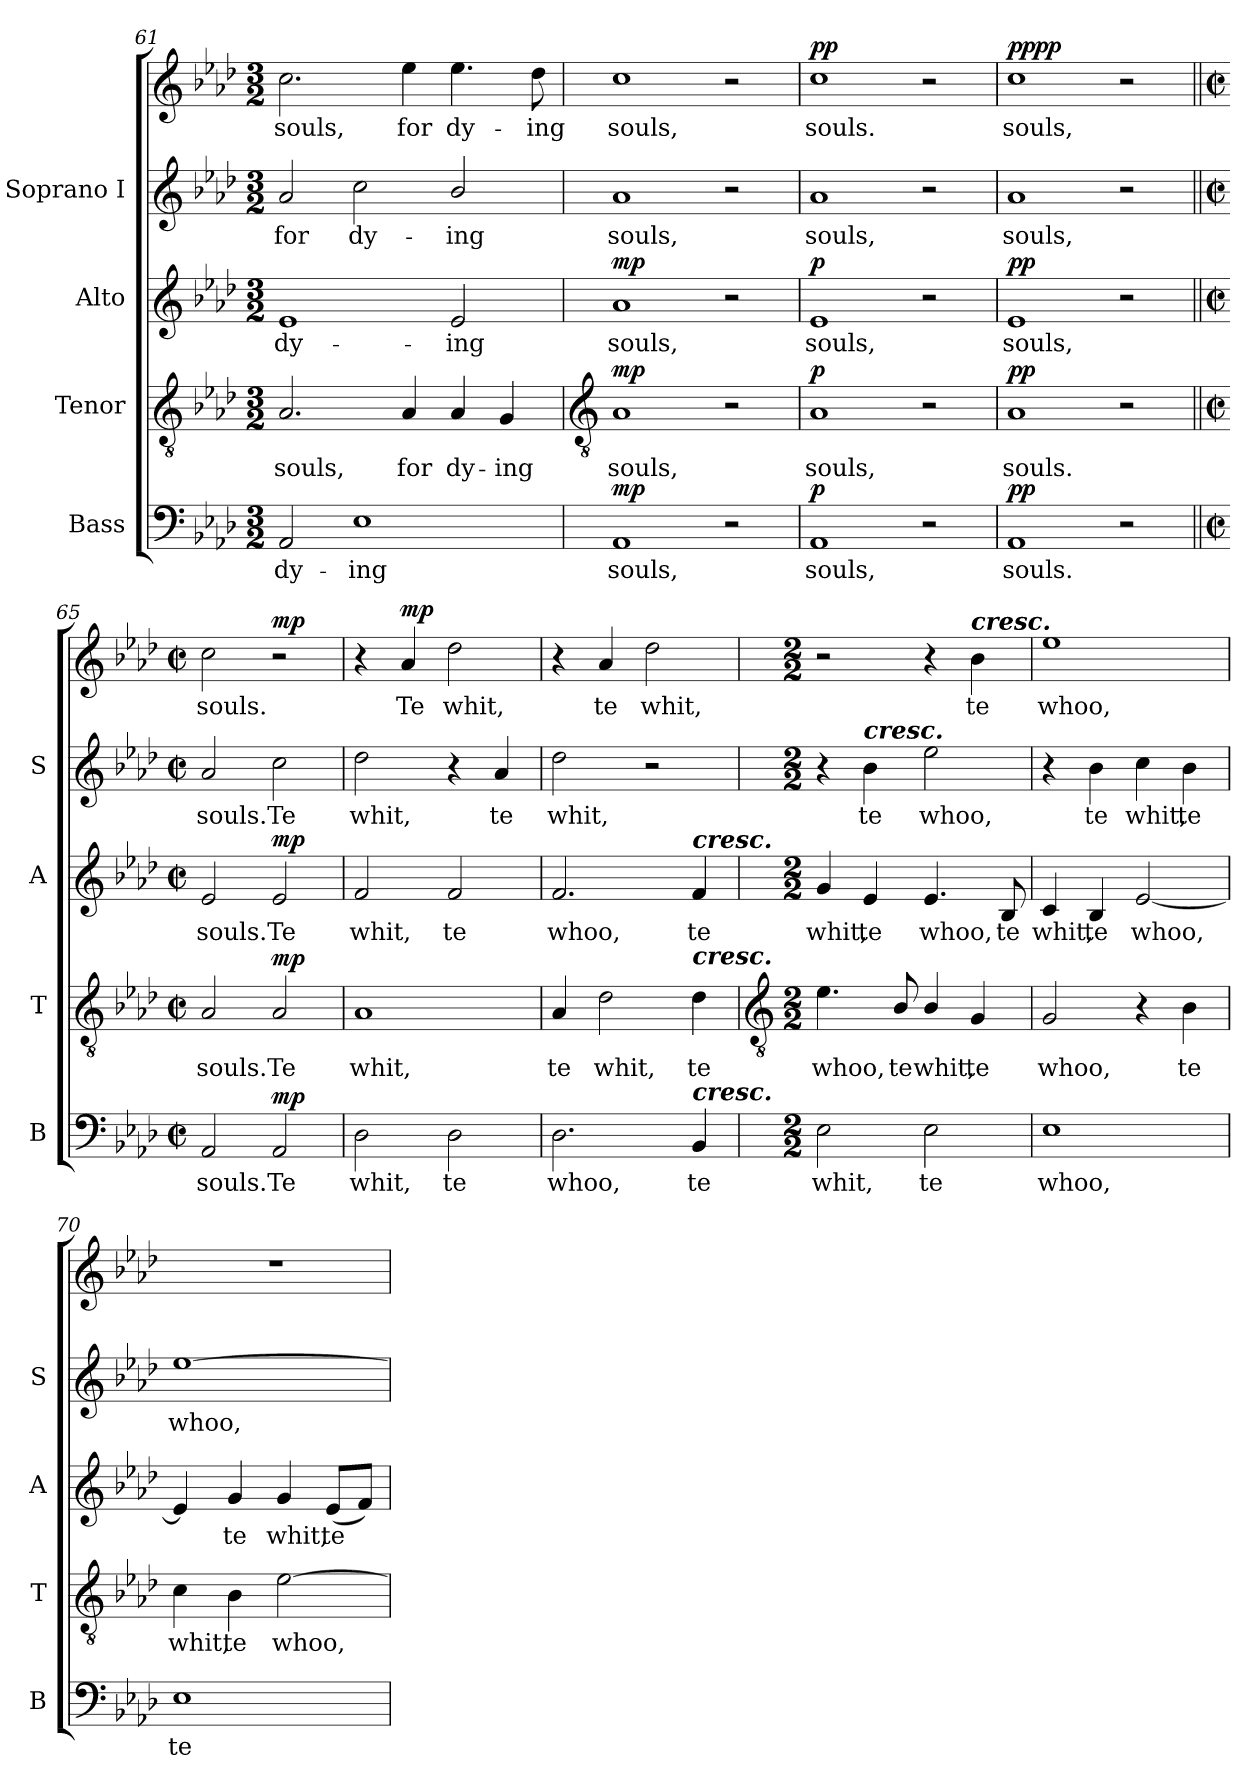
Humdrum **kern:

**kern	**text	**dynam	**kern	**text	**dynam	**kern	**text	**dynam	**kern	**text	**kern	**text	**dynam
*part4	*part4	*part4	*part3	*part3	*part3	*part2	*part2	*part2	*part1	*part1	*part1	*part1	*part1
*staff5	*staff5	*staff5	*staff4	*staff4	*staff4	*staff3	*staff3	*staff3	*staff2	*staff2	*staff1	*staff1	*staff1/2
*I"Bass	*	*	*I"Tenor	*	*	*I"Alto	*	*	*I"Soprano I	*	*	*	*
*I'B	*	*	*I'T	*	*	*I'A	*	*	*I'S	*	*	*	*
*clefF4	*	*	*clefGv2	*	*	*clefG2	*	*	*clefG2	*	*clefG2	*	*
*k[b-e-a-d-]	*	*	*k[b-e-a-d-]	*	*	*k[b-e-a-d-]	*	*	*k[b-e-a-d-]	*	*k[b-e-a-d-]	*	*
*A-:	*	*	*A-:	*	*	*A-:	*	*	*A-:	*	*A-:	*	*
*M3/2	*	*	*M3/2	*	*	*M3/2	*	*	*M3/2	*	*M3/2	*	*
=61	=61	=61	=61	=61	=61	=61	=61	=61	=61	=61	=61	=61	=61
!	!LO:LY:b	!	!	!LO:LY:b	!	!	!LO:LY:b	!	!	!LO:LY:b	!	!LO:LY:b	!
2AA-	dy-	.	2.A-	souls,	.	1e-	dy-	.	2a-	for	2.cc	souls,	.
!	!LO:LY:b	!	!	!	!	!	!	!	!	!LO:LY:b	!	!	!
1E-	-ing	.	.	.	.	.	.	.	2cc	dy-	.	.	.
!	!	!	!	!LO:LY:b	!	!	!	!	!	!	!	!LO:LY:b	!
.	.	.	4A-	for	.	.	.	.	.	.	4ee-	for	.
!	!	!	!	!LO:LY:b	!	!	!LO:LY:b	!	!	!LO:LY:b	!	!LO:LY:b	!
.	.	.	4A-	dy-	.	2e-	-ing	.	2b-/	-ing	4.ee-	dy-	.
!	!	!	!	!LO:LY:b	!	!	!	!	!	!	!	!	!
.	.	.	4G	-ing	.	.	.	.	.	.	.	.	.
!	!	!	!	!	!	!	!	!	!	!	!	!LO:LY:b	!
.	.	.	.	.	.	.	.	.	.	.	8dd-	-ing	.
!!LO:LB:g=z
=62	=62	=62	=62	=62	=62	=62	=62	=62	=62	=62	=62	=62	=62
*	*	*	*clefGv2	*	*	*	*	*	*	*	*	*	*
!	!LO:LY:b	!LO:DY:b	!	!LO:LY:b	!LO:DY:b	!	!LO:LY:b	!LO:DY:b	!	!LO:LY:b	!	!LO:LY:b	!LO:DY:b=2
!	!	!	!	!	!	!	!	!	!	!	!	!	!LO:DY:n=1:b
1AA-	souls,	mp	1A-	souls,	mp	1a-	souls,	mp	1a-	souls,	1cc	souls,	mp mp
2r	.	.	2r	.	.	2r	.	.	2r	.	2r	.	.
=63	=63	=63	=63	=63	=63	=63	=63	=63	=63	=63	=63	=63	=63
!	!LO:LY:b	!LO:DY:b	!	!LO:LY:b	!LO:DY:b	!	!LO:LY:b	!LO:DY:b	!	!LO:LY:b	!	!LO:LY:b	!LO:DY:b=2
!	!	!	!	!	!	!	!	!	!	!	!	!	!LO:DY:n=1:b
1AA-	souls,	p	1A-	souls,	p	1e-	souls,	p	1a-	souls,	1cc	souls.	p p
2r	.	.	2r	.	.	2r	.	.	2r	.	2r	.	.
=64	=64	=64	=64	=64	=64	=64	=64	=64	=64	=64	=64	=64	=64
!	!LO:LY:b	!LO:DY:b	!	!LO:LY:b	!LO:DY:b	!	!LO:LY:b	!LO:DY:b	!	!LO:LY:b	!	!LO:LY:b	!LO:DY:b=2
!	!	!	!	!	!	!	!	!	!	!	!	!	!LO:DY:n=1:b
1AA-	souls.	pp	1A-	souls.	pp	1e-	souls,	pp	1a-	souls,	1cc	souls,	pp pp
2r	.	.	2r	.	.	2r	.	.	2r	.	2r	.	.
=65||	=65||	=65||	=65||	=65||	=65||	=65||	=65||	=65||	=65||	=65||	=65||	=65||	=65||
*M2/2	*	*	*M2/2	*	*	*M2/2	*	*	*M2/2	*	*M2/2	*	*
*met(c|)	*	*	*met(c|)	*	*	*met(c|)	*	*	*met(c|)	*	*met(c|)	*	*
!	!LO:LY:b	!	!	!LO:LY:b	!	!	!LO:LY:b	!	!	!LO:LY:b	!	!LO:LY:b	!
2AA-	souls.	.	2A-	souls.	.	2e-	souls.	.	2a-	souls.	2cc	souls.	.
!	!LO:LY:b	!LO:DY:b	!	!LO:LY:b	!LO:DY:b	!	!LO:LY:b	!LO:DY:b	!	!LO:LY:b	!	!	!LO:DY:b=2
2AA-	Te	mp	2A-	Te	mp	2e-	Te	mp	2cc	Te	2r	.	mp
=66	=66	=66	=66	=66	=66	=66	=66	=66	=66	=66	=66	=66	=66
!	!LO:LY:b	!	!	!LO:LY:b	!	!	!LO:LY:b	!	!	!LO:LY:b	!	!	!
2D-	whit,	.	1A-	whit,	.	2f	whit,	.	2dd-	whit,	4r	.	.
!	!	!	!	!	!	!	!	!	!	!	!	!LO:LY:b	!LO:DY:b
.	.	.	.	.	.	.	.	.	.	.	4a-	Te	mp
!	!LO:LY:b	!	!	!	!	!	!LO:LY:b	!	!	!	!	!LO:LY:b	!
2D-	te	.	.	.	.	2f	te	.	4r	.	2dd-	whit,	.
!	!	!	!	!	!	!	!	!	!	!LO:LY:b	!	!	!
.	.	.	.	.	.	.	.	.	4a-	te	.	.	.
=67	=67	=67	=67	=67	=67	=67	=67	=67	=67	=67	=67	=67	=67
!	!LO:LY:b	!	!	!LO:LY:b	!	!	!LO:LY:b	!	!	!LO:LY:b	!	!	!
2.D-	whoo,	.	4A-	te	.	2.f	whoo,	.	2dd-	whit,	4r	.	.
!	!	!	!	!LO:LY:b	!	!	!	!	!	!	!	!LO:LY:b	!
.	.	.	2d-	whit,	.	.	.	.	.	.	4a-	te	.
!	!	!	!	!	!	!	!	!	!	!	!	!LO:LY:b	!
.	.	.	.	.	.	.	.	.	2r	.	2dd-	whit,	.
!	!	!	!	!	!	!LO:TX:a:Bi:t=cresc.	!	!	!	!	!	!	!
!	!	!	!LO:TX:a:Bi:t=cresc.	!	!	!	!	!	!	!	!	!	!
!LO:TX:a:Bi:t=cresc.	!	!	!	!	!	!	!	!	!	!	!	!	!
!	!LO:LY:b	!	!	!LO:LY:b	!	!	!LO:LY:b	!	!	!	!	!	!
4BB-	te	.	4d-	te	.	4f	te	.	.	.	.	.	.
!!LO:LB:g=z
=68	=68	=68	=68	=68	=68	=68	=68	=68	=68	=68	=68	=68	=68
*	*	*	*clefGv2	*	*	*	*	*	*	*	*	*	*
*M2/2	*	*	*M2/2	*	*	*M2/2	*	*	*M2/2	*	*M2/2	*	*
!	!LO:LY:b	!	!	!LO:LY:b	!	!	!LO:LY:b	!	!	!	!	!	!
2E-	whit,	.	4.e-	whoo,	.	4g	whit,	.	4r	.	2r	.	.
!	!	!	!	!	!	!	!	!	!LO:TX:a:Bi:t=cresc.	!	!	!	!
!	!	!	!	!	!	!	!LO:LY:b	!	!	!LO:LY:b	!	!	!
.	.	.	.	.	.	4e-	te	.	4b-	te	.	.	.
!	!	!	!	!LO:LY:b	!	!	!	!	!	!	!	!	!
.	.	.	8B-/	te	.	.	.	.	.	.	.	.	.
!	!LO:LY:b	!	!	!LO:LY:b	!	!	!LO:LY:b	!	!	!LO:LY:b	!	!	!
2E-	te	.	4B-/	whit,	.	4.e-	whoo,	.	2ee-	whoo,	4r	.	.
!	!	!	!	!	!	!	!	!	!	!	!LO:TX:a:Bi:t=cresc.	!	!
!	!	!	!	!LO:LY:b	!	!	!	!	!	!	!	!LO:LY:b	!
.	.	.	4G	te	.	.	.	.	.	.	4b-	te	.
!	!	!	!	!	!	!	!LO:LY:b	!	!	!	!	!	!
.	.	.	.	.	.	8B-	te	.	.	.	.	.	.
=69	=69	=69	=69	=69	=69	=69	=69	=69	=69	=69	=69	=69	=69
!	!LO:LY:b	!	!	!LO:LY:b	!	!	!LO:LY:b	!	!	!	!	!LO:LY:b	!
1E-	whoo,	.	2G	whoo,	.	4c	whit,	.	4r	.	1ee-	whoo,	.
!	!	!	!	!	!	!	!LO:LY:b	!	!	!LO:LY:b	!	!	!
.	.	.	.	.	.	4B-	te	.	4b-	te	.	.	.
!	!	!	!	!	!	!	!LO:LY:b	!	!	!LO:LY:b	!	!	!
.	.	.	4r	.	.	[2e-	whoo,	.	4cc	whit,	.	.	.
!	!	!	!	!LO:LY:b	!	!	!	!	!	!LO:LY:b	!	!	!
.	.	.	4B-	te	.	.	.	.	4b-	te	.	.	.
=70	=70	=70	=70	=70	=70	=70	=70	=70	=70	=70	=70	=70	=70
!	!LO:LY:b	!	!	!LO:LY:b	!	!	!	!	!	!LO:LY:b	!	!	!
1E-	te	.	4c	whit,	.	4e-]	.	.	[1ee-	whoo,	1r	.	.
!	!	!	!	!LO:LY:b	!	!	!LO:LY:b	!	!	!	!	!	!
.	.	.	4B-	te	.	4g	te	.	.	.	.	.	.
!	!	!	!	!LO:LY:b	!	!	!LO:LY:b	!	!	!	!	!	!
.	.	.	[2e-	whoo,	.	4g	whit,	.	.	.	.	.	.
!	!	!	!	!	!	!	!LO:LY:b	!	!	!	!	!	!
.	.	.	.	.	.	(<8e-L	te	.	.	.	.	.	.
.	.	.	.	.	.	8fJ)	.	.	.	.	.	.	.
=	=	=	=	=	=	=	=	=	=	=	=	=	=
*-	*-	*-	*-	*-	*-	*-	*-	*-	*-	*-	*-	*-	*-
